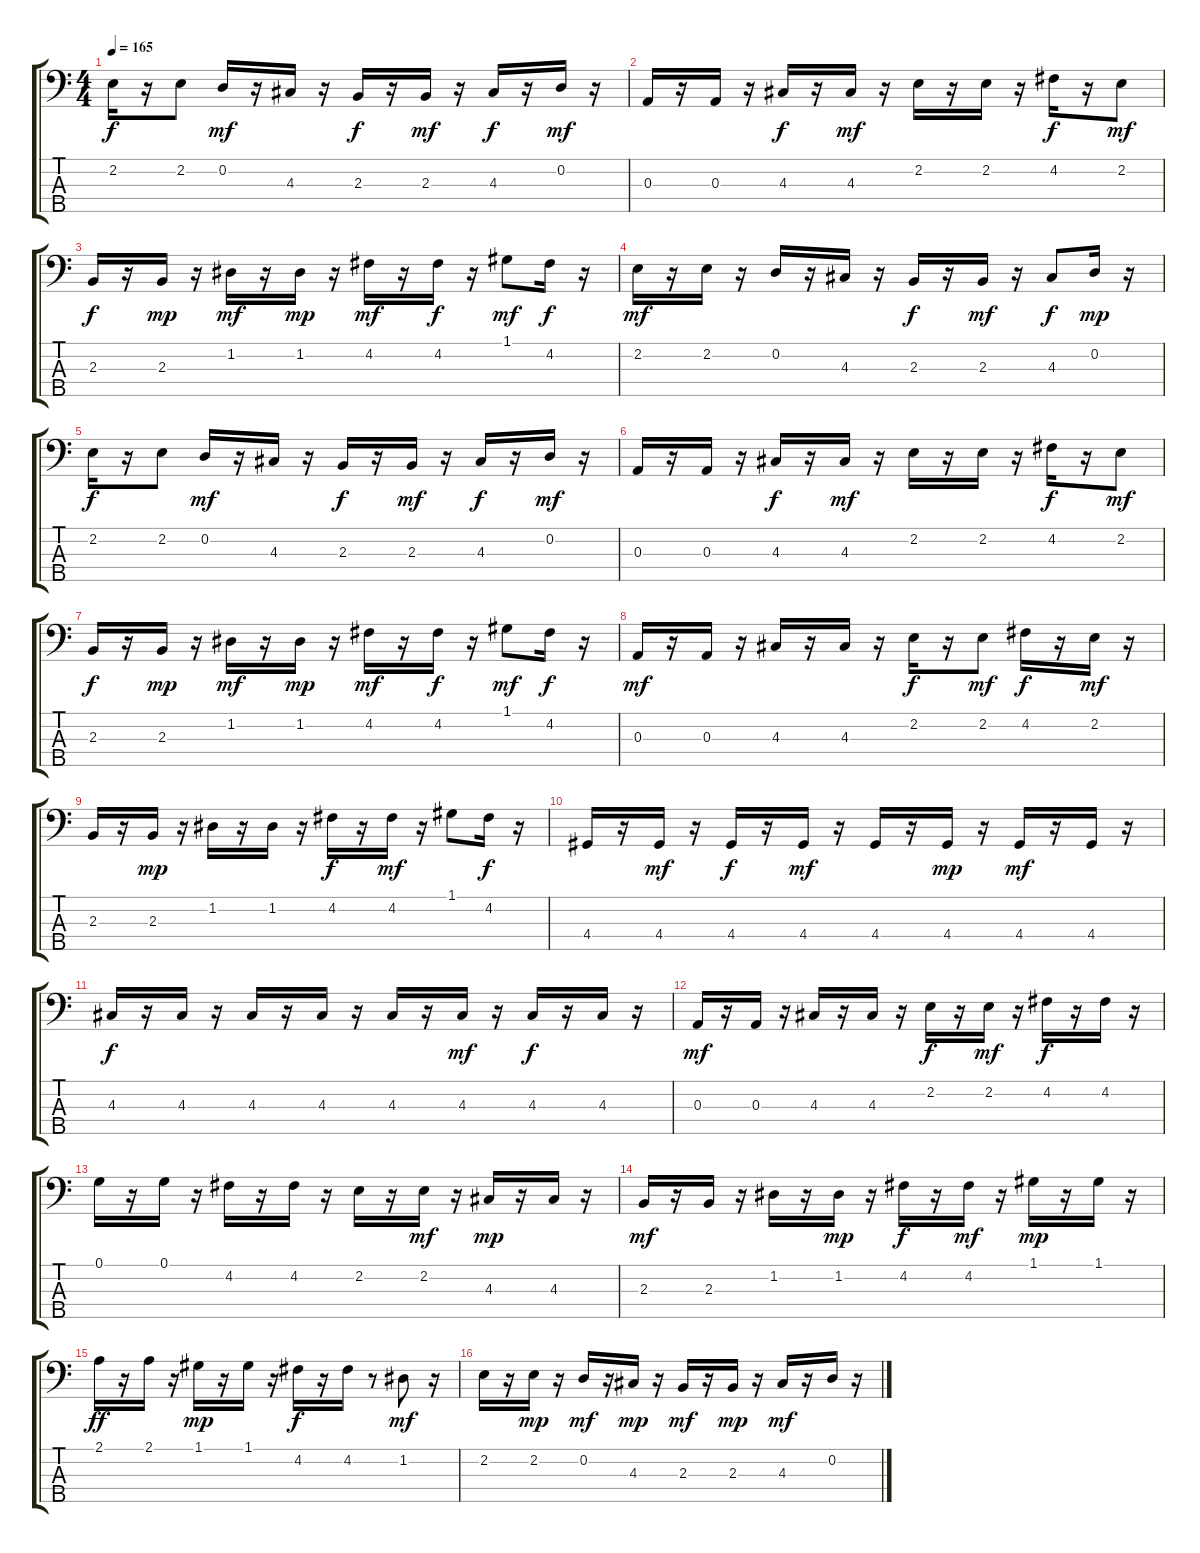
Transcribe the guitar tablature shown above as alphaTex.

\track "" {instrument electricbassfinger}
\staff {score tabs}
\tuning (G2 D2 A1 E1 B0) {hide}
\ts (4 4)
\tempo 165
\clef f4
\ks c
2.2.16{dy f} r.16 2.2.8 0.2.16{dy mf} r.16 4.3.16 r.16 2.3.16{dy f} r.16 2.3.16{dy mf} r.16 4.3.16{dy f} r.16 0.2.16{dy mf} r.16 |
0.3.16 r.16 0.3.16 r.16 4.3.16{dy f} r.16 4.3.16{dy mf} r.16 2.2.16 r.16 2.2.16 r.16 4.2.16{dy f} r.16 2.2.8{dy mf} |
2.3.16{dy f} r.16 2.3.16{dy mp} r.16 1.2.16{dy mf} r.16 1.2.16{dy mp} r.16 4.2.16{dy mf} r.16 4.2.16{dy f} r.16 1.1.8{dy mf} 4.2.16{dy f} r.16 |
2.2.16{dy mf} r.16 2.2.16 r.16 0.2.16 r.16 4.3.16 r.16 2.3.16{dy f} r.16 2.3.16{dy mf} r.16 4.3.8{dy f} 0.2.16{dy mp} r.16 |
2.2.16{dy f} r.16 2.2.8 0.2.16{dy mf} r.16 4.3.16 r.16 2.3.16{dy f} r.16 2.3.16{dy mf} r.16 4.3.16{dy f} r.16 0.2.16{dy mf} r.16 |
0.3.16 r.16 0.3.16 r.16 4.3.16{dy f} r.16 4.3.16{dy mf} r.16 2.2.16 r.16 2.2.16 r.16 4.2.16{dy f} r.16 2.2.8{dy mf} |
2.3.16{dy f} r.16 2.3.16{dy mp} r.16 1.2.16{dy mf} r.16 1.2.16{dy mp} r.16 4.2.16{dy mf} r.16 4.2.16{dy f} r.16 1.1.8{dy mf} 4.2.16{dy f} r.16 |
0.3.16{dy mf} r.16 0.3.16 r.16 4.3.16 r.16 4.3.16 r.16 2.2.16{dy f} r.16 2.2.8{dy mf} 4.2.16{dy f} r.16 2.2.16{dy mf} r.16 |
2.3.16 r.16 2.3.16{dy mp} r.16 1.2.16 r.16 1.2.16 r.16 4.2.16{dy f} r.16 4.2.16{dy mf} r.16 1.1.8 4.2.16{dy f} r.16 |
4.4.16 r.16 4.4.16{dy mf} r.16 4.4.16{dy f} r.16 4.4.16{dy mf} r.16 4.4.16 r.16 4.4.16{dy mp} r.16 4.4.16{dy mf} r.16 4.4.16 r.16 |
4.3.16{dy f} r.16 4.3.16 r.16 4.3.16 r.16 4.3.16 r.16 4.3.16 r.16 4.3.16{dy mf} r.16 4.3.16{dy f} r.16 4.3.16 r.16 |
0.3.16{dy mf} r.16 0.3.16 r.16 4.3.16 r.16 4.3.16 r.16 2.2.16{dy f} r.16 2.2.16{dy mf} r.16 4.2.16{dy f} r.16 4.2.16 r.16 |
0.1.16 r.16 0.1.16 r.16 4.2.16 r.16 4.2.16 r.16 2.2.16 r.16 2.2.16{dy mf} r.16 4.3.16{dy mp} r.16 4.3.16 r.16 |
2.3.16{dy mf} r.16 2.3.16 r.16 1.2.16 r.16 1.2.16{dy mp} r.16 4.2.16{dy f} r.16 4.2.16{dy mf} r.16 1.1.16{dy mp} r.16 1.1.16 r.16 |
2.1.16{dy ff} r.16 2.1.16 r.16 1.1.16{dy mp} r.16 1.1.16 r.16 4.2.16{dy f} r.16 4.2.16 r.8 1.2.8{dy mf} r.16 |
2.2.16 r.16 2.2.16{dy mp} r.16 0.2.16{dy mf} r.16 4.3.16{dy mp} r.16 2.3.16{dy mf} r.16 2.3.16{dy mp} r.16 4.3.16{dy mf} r.16 0.2.16 r.16
